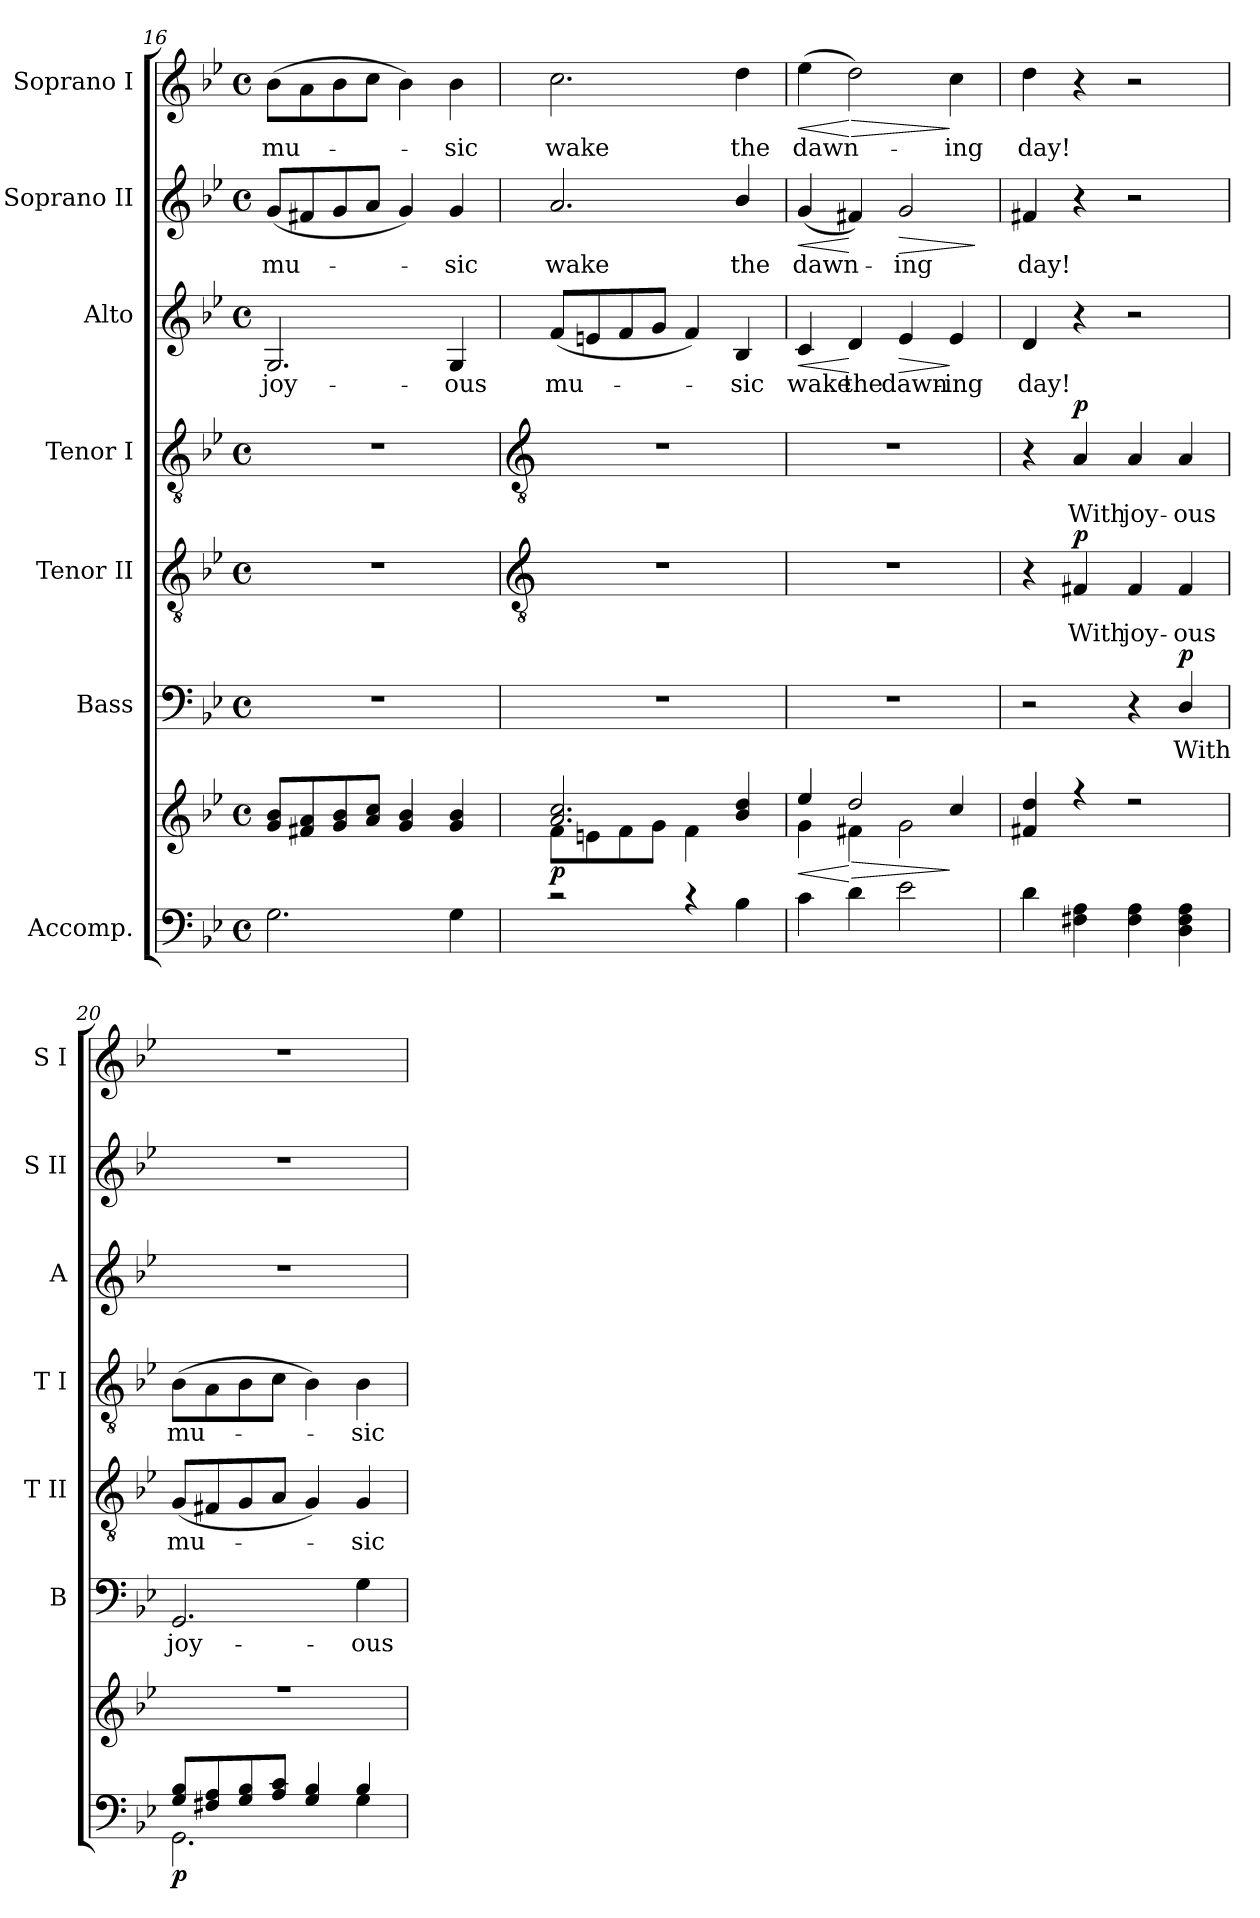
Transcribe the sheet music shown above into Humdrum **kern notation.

**kern	**kern	**dynam	**kern	**text	**dynam	**kern	**text	**dynam	**kern	**text	**dynam	**kern	**text	**dynam	**kern	**text	**dynam	**kern	**text	**dynam
*part7	*part7	*part7	*part6	*part6	*part6	*part5	*part5	*part5	*part4	*part4	*part4	*part3	*part3	*part3	*part2	*part2	*part2	*part1	*part1	*part1
*staff8	*staff7	*staff7/8	*staff6	*staff6	*staff6	*staff5	*staff5	*staff5	*staff4	*staff4	*staff4	*staff3	*staff3	*staff3	*staff2	*staff2	*staff2	*staff1	*staff1	*staff1
*I"Accomp.	*	*	*I"Bass	*	*	*I"Tenor II	*	*	*I"Tenor I	*	*	*I"Alto	*	*	*I"Soprano II	*	*	*I"Soprano I	*	*
*	*	*	*I'B	*	*	*I'T II	*	*	*I'T I	*	*	*I'A	*	*	*I'S II	*	*	*I'S I	*	*
*clefF4	*clefG2	*	*clefF4	*	*	*clefGv2	*	*	*clefGv2	*	*	*clefG2	*	*	*clefG2	*	*	*clefG2	*	*
*k[b-e-]	*k[b-e-]	*	*k[b-e-]	*	*	*k[b-e-]	*	*	*k[b-e-]	*	*	*k[b-e-]	*	*	*k[b-e-]	*	*	*k[b-e-]	*	*
*B-:	*B-:	*	*B-:	*	*	*B-:	*	*	*B-:	*	*	*B-:	*	*	*B-:	*	*	*B-:	*	*
*M4/4	*M4/4	*	*M4/4	*	*	*M4/4	*	*	*M4/4	*	*	*M4/4	*	*	*M4/4	*	*	*M4/4	*	*
*met(c)	*met(c)	*	*met(c)	*	*	*met(c)	*	*	*met(c)	*	*	*met(c)	*	*	*met(c)	*	*	*met(c)	*	*
=16	=16	=16	=16	=16	=16	=16	=16	=16	=16	=16	=16	=16	=16	=16	=16	=16	=16	=16	=16	=16
!	!	!	!	!	!	!	!	!	!	!	!	!	!LO:LY:b	!	!	!LO:LY:b	!	!	!LO:LY:b	!
2.G	8g 8b-L	.	1r	.	.	1r	.	.	1r	.	.	2.G	joy-	.	(<8gL	mu-	.	(>8b-L	mu-	.
.	8f#X 8a	.	.	.	.	.	.	.	.	.	.	.	.	.	8f#X	.	.	8a	.	.
.	8g 8b-	.	.	.	.	.	.	.	.	.	.	.	.	.	8g	.	.	8b-	.	.
.	8a 8ccJ	.	.	.	.	.	.	.	.	.	.	.	.	.	8aJ	.	.	8ccJ	.	.
.	4g 4b-	.	.	.	.	.	.	.	.	.	.	.	.	.	4g)	.	.	4b-)	.	.
!	!	!	!	!	!	!	!	!	!	!	!	!	!LO:LY:b	!	!	!LO:LY:b	!	!	!LO:LY:b	!
4G	4g 4b-	.	.	.	.	.	.	.	.	.	.	4G	-ous	.	4g	sic	.	4b-	sic	.
!!LO:LB:g=z
=17	=17	=17	=17	=17	=17	=17	=17	=17	=17	=17	=17	=17	=17	=17	=17	=17	=17	=17	=17	=17
*	*	*	*	*	*	*clefGv2	*	*	*clefGv2	*	*	*	*	*	*	*	*	*	*	*
*^	*^	*	*	*	*	*	*	*	*	*	*	*	*	*	*	*	*	*	*	*
!	!	!	!	!LO:DY:b	!	!	!	!	!	!	!	!	!	!	!LO:LY:b	!	!	!LO:LY:b	!	!	!LO:LY:b	!
2r	1ryy	2.a/ 2.cc/	8f\L	p	1r	.	.	1r	.	.	1r	.	.	(<8fL	mu-	.	2.a	wake	.	2.cc	wake	.
.	.	.	8en\	.	.	.	.	.	.	.	.	.	.	8en	.	.	.	.	.	.	.	.
.	.	.	8f\	.	.	.	.	.	.	.	.	.	.	8f	.	.	.	.	.	.	.	.
.	.	.	8g\J	.	.	.	.	.	.	.	.	.	.	8gJ	.	.	.	.	.	.	.	.
4r	.	.	4f\	.	.	.	.	.	.	.	.	.	.	4f)	.	.	.	.	.	.	.	.
!	!	!	!	!	!	!	!	!	!	!	!	!	!	!	!LO:LY:b	!	!	!LO:LY:b	!	!	!LO:LY:b	!
4B-\	.	4b-/ 4dd/	4ryy	.	.	.	.	.	.	.	.	.	.	4B-	-sic	.	4b-/	the	.	4dd	the	.
=18	=18	=18	=18	=18	=18	=18	=18	=18	=18	=18	=18	=18	=18	=18	=18	=18	=18	=18	=18	=18	=18	=18
!	!	!	!	!LO:HP:b	!	!	!	!	!	!	!	!	!	!	!LO:LY:b	!LO:HP:b	!	!LO:LY:b	!LO:HP:b	!	!LO:LY:b	!LO:HP:b
4c\	1ryy	4ee-/	4g\	<	1r	.	.	1r	.	.	1r	.	.	4c	wake	<	(<4g	dawn-	<	(>4ee-	dawn-	<
!	!	!	!	!LO:HP:n=1:b	!	!	!	!	!	!	!	!	!	!	!LO:LY:b	!	!	!	!	!	!	!LO:HP:n=1:b
4d\	.	2dd/	4f#X\	[ >	.	.	.	.	.	.	.	.	.	4d	the	[	4f#X)	.	[	2dd)	.	[ >
!	!	!	!	!	!	!	!	!	!	!	!	!	!	!	!LO:LY:b	!LO:HP:b	!	!LO:LY:b	!LO:HP:b	!	!	!
2e-\	.	.	2g\	.	.	.	.	.	.	.	.	.	.	4e-	dawn-	>	2g	ing	>	.	.	.
!	!	!	!	!	!	!	!	!	!	!	!	!	!	!	!LO:LY:b	!	!	!	!	!	!LO:LY:b	!
.	.	4cc/	.	]	.	.	.	.	.	.	.	.	.	4e-	-ing	]	.	.	.	4cc	ing	]
*v	*v	*	*	*	*	*	*	*	*	*	*	*	*	*	*	*	*	*	*	*	*	*
*	*v	*v	*	*	*	*	*	*	*	*	*	*	*	*	*	*	*	*	*	*	*
.	.	.	.	.	.	.	.	.	.	.	.	.	.	.	.	.	]	.	.	.
=19	=19	=19	=19	=19	=19	=19	=19	=19	=19	=19	=19	=19	=19	=19	=19	=19	=19	=19	=19	=19
*^	*^	*	*	*	*	*	*	*	*	*	*	*	*	*	*	*	*	*	*	*
!	!	!	!	!	!	!	!	!	!	!	!	!	!	!	!LO:LY:b	!	!	!LO:LY:b	!	!	!LO:LY:b	!
4d\	1ryy	4f#X 4dd	1ryy	.	2r	.	.	4r	.	.	4r	.	.	4d	day!	.	4f#X	day!	.	4dd	day!	.
!	!	!	!	!	!	!	!	!	!LO:LY:b	!LO:DY:b	!	!LO:LY:b	!LO:DY:b	!	!	!	!	!	!	!	!	!
4F#X\ 4A\	.	4r	.	.	.	.	.	4F#X	With	p	4A	With	p	4r	.	.	4r	.	.	4r	.	.
!	!	!	!	!	!	!	!	!	!LO:LY:b	!	!	!LO:LY:b	!	!	!	!	!	!	!	!	!	!
4F#\ 4A\	.	2r	.	.	4r	.	.	4F#	joy-	.	4A	joy-	.	2r	.	.	2r	.	.	2r	.	.
!	!	!	!	!	!	!LO:LY:b	!LO:DY:b	!	!LO:LY:b	!	!	!LO:LY:b	!	!	!	!	!	!	!	!	!	!
4D\ 4F#\ 4A\	.	.	.	.	4D/	With	p	4F#	-ous	.	4A	-ous	.	.	.	.	.	.	.	.	.	.
=20	=20	=20	=20	=20	=20	=20	=20	=20	=20	=20	=20	=20	=20	=20	=20	=20	=20	=20	=20	=20	=20	=20
!	!	!	!	!LO:DY:b=2	!	!LO:LY:b	!	!	!LO:LY:b	!	!	!LO:LY:b	!	!	!	!	!	!	!	!	!	!
8G/ 8B-/L	2.GG\	1r	1ryy	p	2.GG	joy-	.	(<8GL	mu-	.	(>8B-L	mu-	.	1r	.	.	1r	.	.	1r	.	.
8F#X/ 8A/	.	.	.	.	.	.	.	8F#X	.	.	8A	.	.	.	.	.	.	.	.	.	.	.
8G/ 8B-/	.	.	.	.	.	.	.	8G	.	.	8B-	.	.	.	.	.	.	.	.	.	.	.
8A/ 8c/J	.	.	.	.	.	.	.	8AJ	.	.	8cJ	.	.	.	.	.	.	.	.	.	.	.
4G/ 4B-/	.	.	.	.	.	.	.	4G)	.	.	4B-)	.	.	.	.	.	.	.	.	.	.	.
!	!	!	!	!	!	!LO:LY:b	!	!	!LO:LY:b	!	!	!LO:LY:b	!	!	!	!	!	!	!	!	!	!
4B-/	4G\	.	.	.	4G	-ous	.	4G	sic	.	4B-	sic	.	.	.	.	.	.	.	.	.	.
*v	*v	*	*	*	*	*	*	*	*	*	*	*	*	*	*	*	*	*	*	*	*	*
*	*v	*v	*	*	*	*	*	*	*	*	*	*	*	*	*	*	*	*	*	*	*
=	=	=	=	=	=	=	=	=	=	=	=	=	=	=	=	=	=	=	=	=
*-	*-	*-	*-	*-	*-	*-	*-	*-	*-	*-	*-	*-	*-	*-	*-	*-	*-	*-	*-	*-
